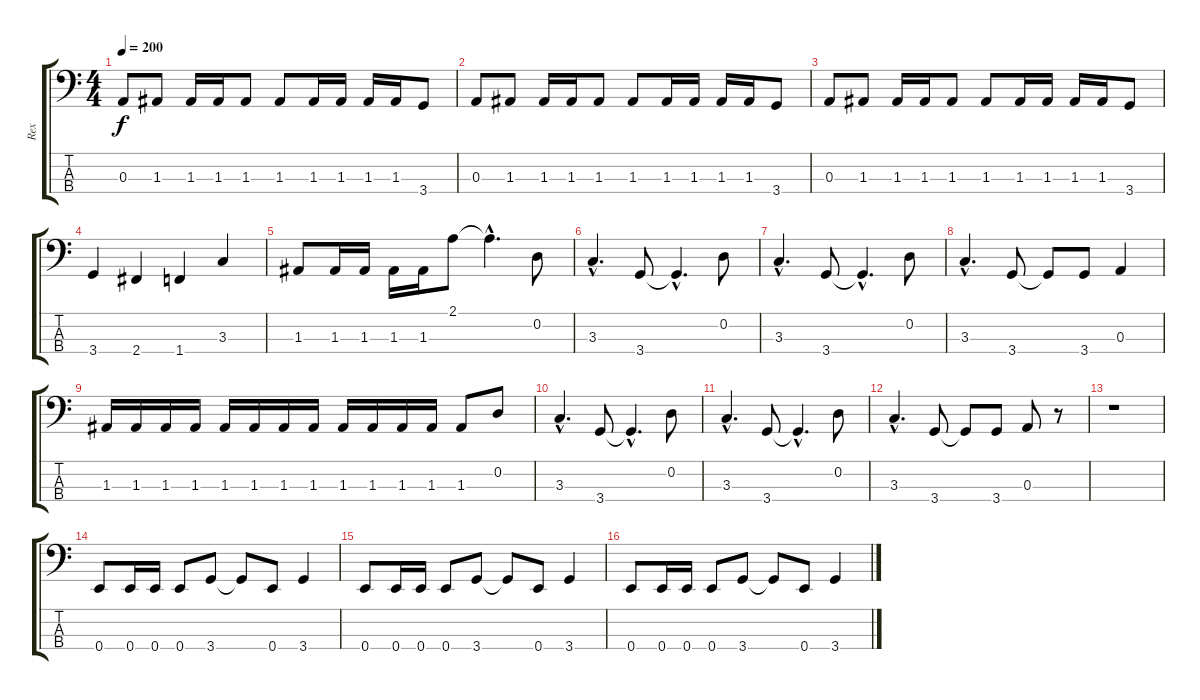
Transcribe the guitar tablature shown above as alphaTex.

\track ("Rex" "Rex") {instrument electricbasspick}
\staff {score tabs}
\tuning (G2 D2 A1 E1) {hide}
\ts (4 4)
\tempo 200
\clef f4
\ks c
0.3.8{dy f} 1.3.8 1.3.16 1.3.16 1.3.8 1.3.8 1.3.16 1.3.16 1.3.16 1.3.16 3.4.8 |
0.3.8 1.3.8 1.3.16 1.3.16 1.3.8 1.3.8 1.3.16 1.3.16 1.3.16 1.3.16 3.4.8 |
0.3.8 1.3.8 1.3.16 1.3.16 1.3.8 1.3.8 1.3.16 1.3.16 1.3.16 1.3.16 3.4.8 |
3.4.4 2.4.4 1.4.4 3.3.4 |
1.3.8 1.3.16 1.3.16 1.3.16 1.3.16 2.1.8 2.1{hac t}.4{d} 0.2.8 |
3.3{hac}.4{d} 3.4.8 3.4{hac t}.4{d} 0.2.8 |
3.3{hac}.4{d} 3.4.8 3.4{hac t}.4{d} 0.2.8 |
3.3{hac}.4{d} 3.4.8 3.4{t}.8 3.4.8 0.3.4 |
1.3.16 1.3.16 1.3.16 1.3.16 1.3.16 1.3.16 1.3.16 1.3.16 1.3.16 1.3.16 1.3.16 1.3.16 1.3.8 0.2.8 |
3.3{hac}.4{d} 3.4.8 3.4{hac t}.4{d} 0.2.8 |
3.3{hac}.4{d} 3.4.8 3.4{hac t}.4{d} 0.2.8 |
3.3{hac}.4{d} 3.4.8 3.4{t}.8 3.4.8 0.3.8 r.8 |
r.1 |
0.4.8 0.4.16 0.4.16 0.4.8 3.4.8 3.4{t}.8 0.4.8 3.4.4 |
0.4.8 0.4.16 0.4.16 0.4.8 3.4.8 3.4{t}.8 0.4.8 3.4.4 |
0.4.8 0.4.16 0.4.16 0.4.8 3.4.8 3.4{t}.8 0.4.8 3.4.4
